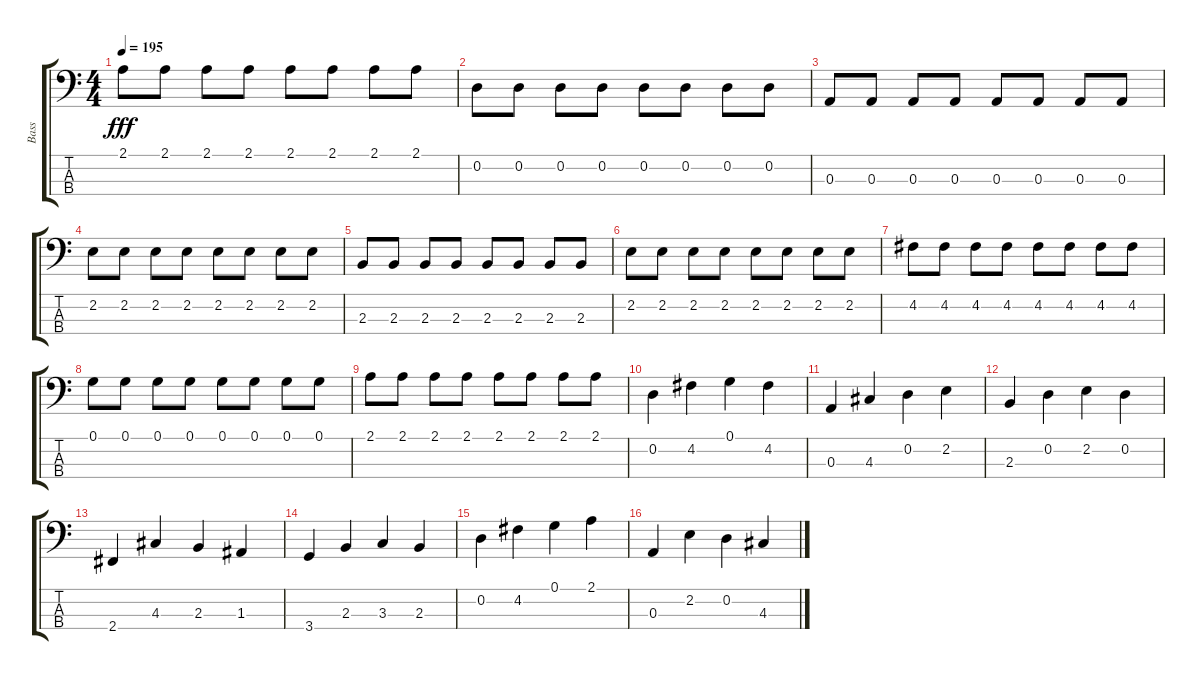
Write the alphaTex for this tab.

\track ("Bass" "Bass") {instrument electricbasspick}
\staff {score tabs}
\tuning (G2 D2 A1 E1) {hide}
\ts (4 4)
\tempo 195
\clef f4
\ks c
2.1.8{dy fff} 2.1.8 2.1.8 2.1.8 2.1.8 2.1.8 2.1.8 2.1.8 |
0.2.8 0.2.8 0.2.8 0.2.8 0.2.8 0.2.8 0.2.8 0.2.8 |
0.3.8 0.3.8 0.3.8 0.3.8 0.3.8 0.3.8 0.3.8 0.3.8 |
2.2.8 2.2.8 2.2.8 2.2.8 2.2.8 2.2.8 2.2.8 2.2.8 |
2.3.8 2.3.8 2.3.8 2.3.8 2.3.8 2.3.8 2.3.8 2.3.8 |
2.2.8 2.2.8 2.2.8 2.2.8 2.2.8 2.2.8 2.2.8 2.2.8 |
4.2.8 4.2.8 4.2.8 4.2.8 4.2.8 4.2.8 4.2.8 4.2.8 |
0.1.8 0.1.8 0.1.8 0.1.8 0.1.8 0.1.8 0.1.8 0.1.8 |
2.1.8 2.1.8 2.1.8 2.1.8 2.1.8 2.1.8 2.1.8 2.1.8 |
0.2.4 4.2.4 0.1.4 4.2.4 |
0.3.4 4.3.4 0.2.4 2.2.4 |
2.3.4 0.2.4 2.2.4 0.2.4 |
2.4.4 4.3.4 2.3.4 1.3.4 |
3.4.4 2.3.4 3.3.4 2.3.4 |
0.2.4 4.2.4 0.1.4 2.1.4 |
0.3.4 2.2.4 0.2.4 4.3.4
